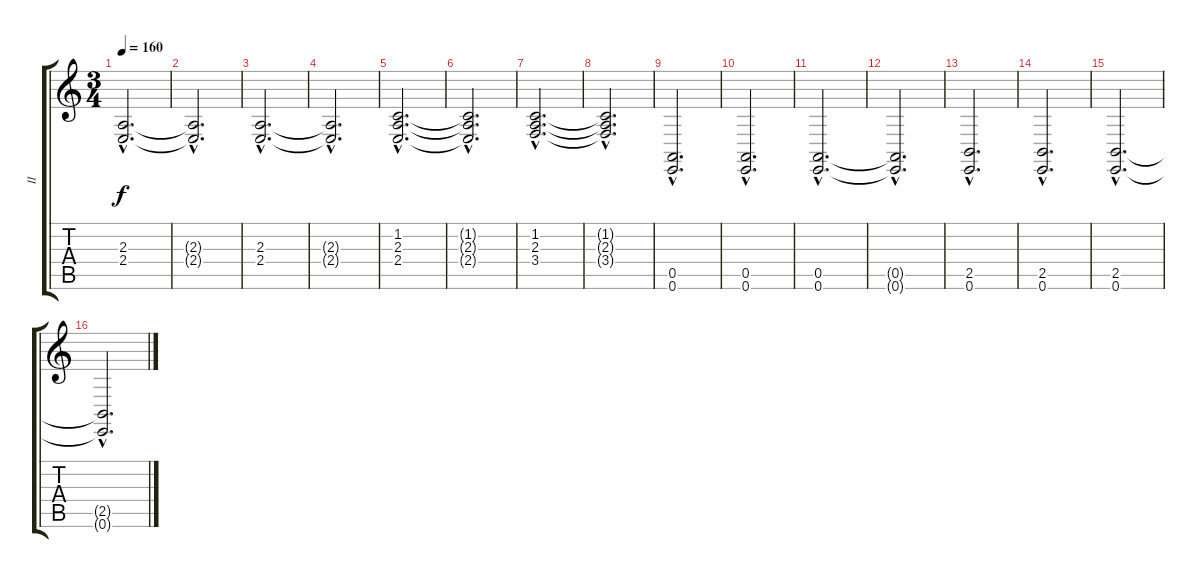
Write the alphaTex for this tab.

\track ("II" "II") {instrument stringensemble1}
\staff {score tabs}
\tuning (E4 B3 G3 D3 A2 E2) {hide}
\ts (3 4)
\tempo 160
\clef g2
\ks c
(2.3{hac} 2.4{hac}).2{d dy f} |
(2.3{hac t} 2.4{hac t}).2{d} |
(2.3{hac} 2.4{hac}).2{d} |
(2.3{hac t} 2.4{hac t}).2{d} |
(1.2{hac} 2.3{hac} 2.4{hac}).2{d} |
(1.2{hac t} 2.3{hac t} 2.4{hac t}).2{d} |
(1.2{hac} 2.3{hac} 3.4{hac}).2{d} |
(1.2{hac t} 2.3{hac t} 3.4{hac t}).2{d} |
(0.5{hac} 0.6{hac}).2{d} |
(0.5{hac} 0.6{hac}).2{d} |
(0.5{hac} 0.6{hac}).2{d} |
(0.5{hac t} 0.6{hac t}).2{d} |
(2.5{hac} 0.6{hac}).2{d} |
(2.5{hac} 0.6{hac}).2{d} |
(2.5{hac} 0.6{hac}).2{d} |
(2.5{hac t} 0.6{hac t}).2{d}
